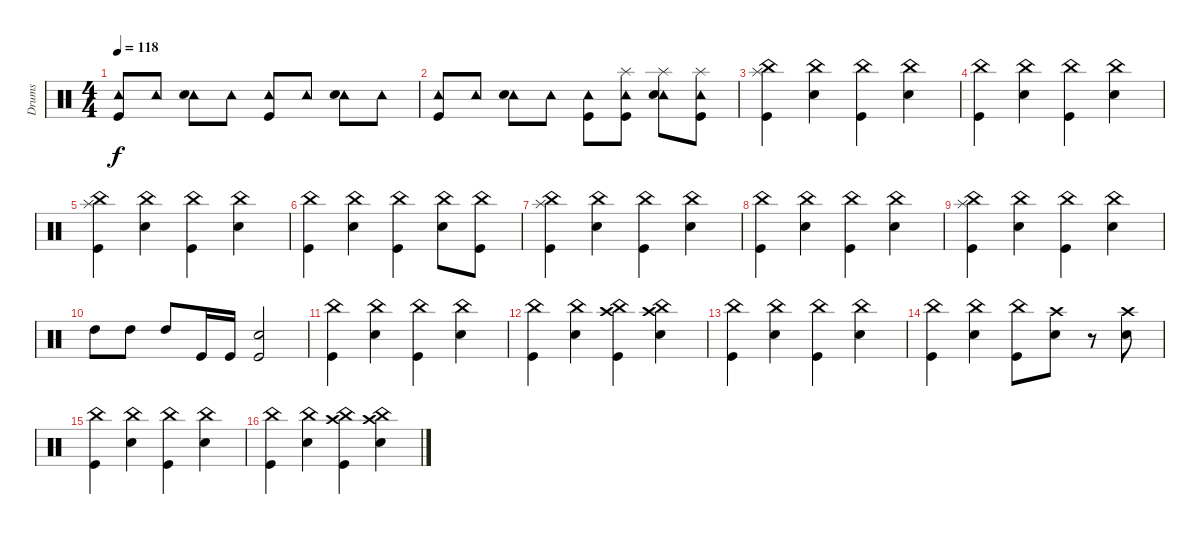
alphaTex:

\track ("Drums" "Drums") {instrument percussion}
\staff {score}
\articulation defaults
\ts (4 4)
\tempo 118
\clef neutral
\ks c
("Tambourine (hit)" "Kick (hit)").8{dy f} "Tambourine (hit)".8 ("Tambourine (hit)" "Snare (hit) 2").8 "Tambourine (hit)".8 ("Tambourine (hit)" "Kick (hit)").8 "Tambourine (hit)".8 ("Tambourine (hit)" "Snare (hit) 2").8 "Tambourine (hit)".8 |
("Tambourine (hit)" "Kick (hit)").8 "Tambourine (hit)".8 ("Tambourine (hit)" "Snare (hit) 2").8 "Tambourine (hit)".8 ("Tambourine (hit)" "Kick (hit)").8 ("Tambourine (hit)" "Kick (hit)" "Splash (hit)").8 ("Tambourine (hit)" "Snare (hit) 2" "Splash (hit)").8 ("Tambourine (hit)" "Kick (hit)" "Splash (hit)").8 |
("China (hit)" "Kick (hit)" "Splash (hit)").4 ("China (hit)" "Snare (hit) 2").4 ("China (hit)" "Kick (hit)").4 ("China (hit)" "Snare (hit) 2").4 |
("China (hit)" "Kick (hit)").4 ("China (hit)" "Snare (hit) 2").4 ("China (hit)" "Kick (hit)").4 ("China (hit)" "Snare (hit) 2").4 |
("China (hit)" "Kick (hit)" "Splash (hit)").4 ("China (hit)" "Snare (hit) 2").4 ("China (hit)" "Kick (hit)").4 ("China (hit)" "Snare (hit) 2").4 |
("China (hit)" "Kick (hit)").4 ("China (hit)" "Snare (hit) 2").4 ("China (hit)" "Kick (hit)").4 ("China (hit)" "Snare (hit) 2").8 ("China (hit)" "Kick (hit)").8 |
("China (hit)" "Kick (hit)" "Splash (hit)").4 ("China (hit)" "Snare (hit) 2").4 ("China (hit)" "Kick (hit)").4 ("China (hit)" "Snare (hit) 2").4 |
("China (hit)" "Kick (hit)").4 ("China (hit)" "Snare (hit) 2").4 ("China (hit)" "Kick (hit)").4 ("China (hit)" "Snare (hit) 2").4 |
("China (hit)" "Kick (hit)" "Splash (hit)").4 ("China (hit)" "Snare (hit) 2").4 ("China (hit)" "Kick (hit)").4 ("China (hit)" "Snare (hit) 2").4 |
"High Tom (hit)".8 "High Tom (hit)".8 "High Tom (hit)".8 "Kick (hit)".16 "Kick (hit)".16 ("Kick (hit)" "Snare (hit) 2").2 |
("China (hit)" "Kick (hit)").4 ("China (hit)" "Snare (hit) 2").4 ("China (hit)" "Kick (hit)").4 ("China (hit)" "Snare (hit) 2").4 |
("China (hit)" "Kick (hit)").4 ("China (hit)" "Snare (hit) 2").4 ("China (hit)" "Kick (hit)" "Crash high (hit)").4 ("China (hit)" "Snare (hit) 2" "Crash high (hit)").4 |
("China (hit)" "Kick (hit)").4 ("China (hit)" "Snare (hit) 2").4 ("China (hit)" "Kick (hit)").4 ("China (hit)" "Snare (hit) 2").4 |
("China (hit)" "Kick (hit)").4 ("China (hit)" "Snare (hit) 2").4 ("China (hit)" "Kick (hit)").8 ("Snare (hit) 2" "Crash high (hit)").8 r.8 ("Snare (hit) 2" "Crash high (hit)").8 |
("China (hit)" "Kick (hit)").4 ("China (hit)" "Snare (hit) 2").4 ("China (hit)" "Kick (hit)").4 ("China (hit)" "Snare (hit) 2").4 |
("China (hit)" "Kick (hit)").4 ("China (hit)" "Snare (hit) 2").4 ("China (hit)" "Kick (hit)" "Crash high (hit)").4 ("China (hit)" "Snare (hit) 2" "Crash high (hit)").4
